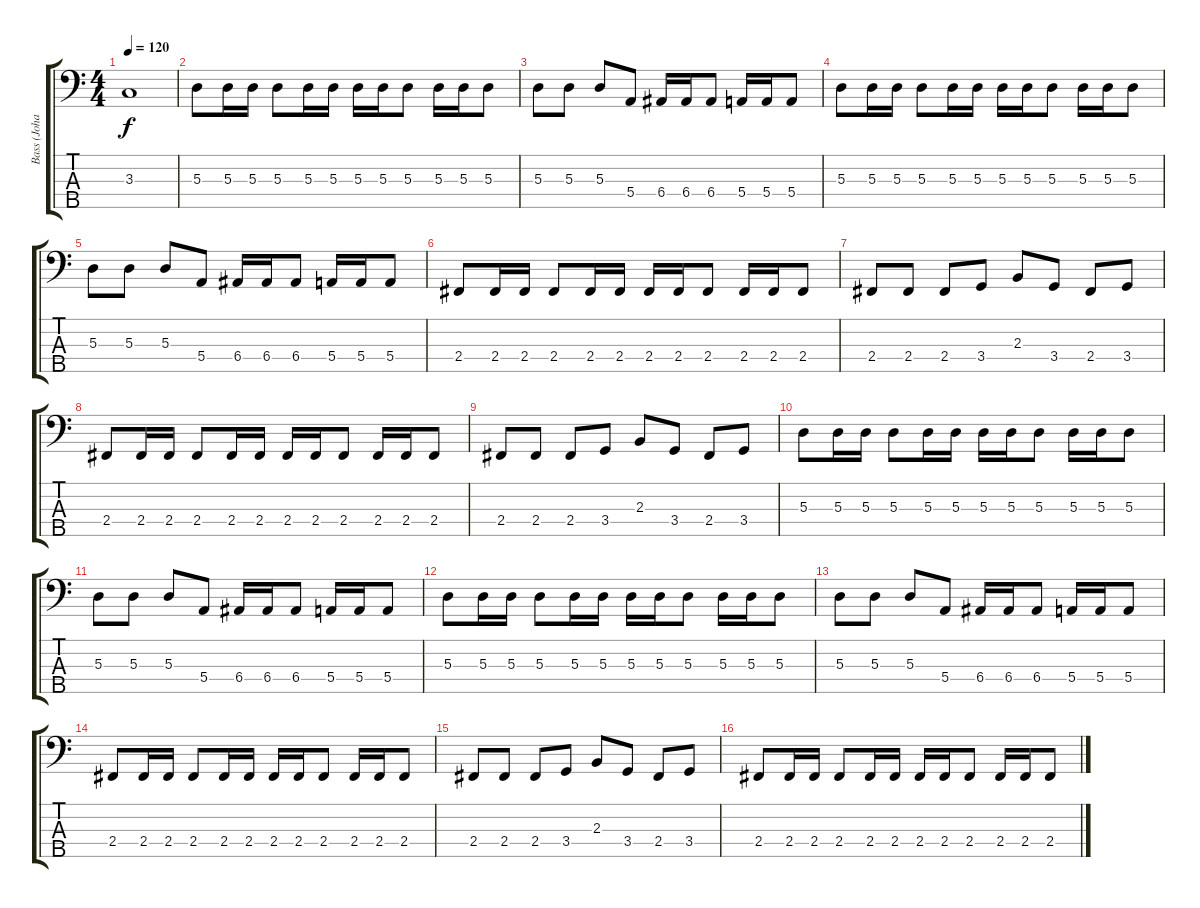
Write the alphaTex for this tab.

\track ("Bass (Johan Niemann)" "Bass (Joha") {instrument electricbassfinger}
\staff {score tabs}
\tuning (G2 D2 A1 E1 B0) {hide}
\ts (4 4)
\tempo 120
\clef f4
\ks c
3.3{t}.1{dy f} |
5.3.8 5.3.16 5.3.16 5.3.8 5.3.16 5.3.16 5.3.16 5.3.16 5.3.8 5.3.16 5.3.16 5.3.8 |
5.3.8 5.3.8 5.3.8 5.4.8 6.4.16 6.4.16 6.4.8 5.4.16 5.4.16 5.4.8 |
5.3.8 5.3.16 5.3.16 5.3.8 5.3.16 5.3.16 5.3.16 5.3.16 5.3.8 5.3.16 5.3.16 5.3.8 |
5.3.8 5.3.8 5.3.8 5.4.8 6.4.16 6.4.16 6.4.8 5.4.16 5.4.16 5.4.8 |
2.4.8 2.4.16 2.4.16 2.4.8 2.4.16 2.4.16 2.4.16 2.4.16 2.4.8 2.4.16 2.4.16 2.4.8 |
2.4.8 2.4.8 2.4.8 3.4.8 2.3.8 3.4.8 2.4.8 3.4.8 |
2.4.8 2.4.16 2.4.16 2.4.8 2.4.16 2.4.16 2.4.16 2.4.16 2.4.8 2.4.16 2.4.16 2.4.8 |
2.4.8 2.4.8 2.4.8 3.4.8 2.3.8 3.4.8 2.4.8 3.4.8 |
5.3.8 5.3.16 5.3.16 5.3.8 5.3.16 5.3.16 5.3.16 5.3.16 5.3.8 5.3.16 5.3.16 5.3.8 |
5.3.8 5.3.8 5.3.8 5.4.8 6.4.16 6.4.16 6.4.8 5.4.16 5.4.16 5.4.8 |
5.3.8 5.3.16 5.3.16 5.3.8 5.3.16 5.3.16 5.3.16 5.3.16 5.3.8 5.3.16 5.3.16 5.3.8 |
5.3.8 5.3.8 5.3.8 5.4.8 6.4.16 6.4.16 6.4.8 5.4.16 5.4.16 5.4.8 |
2.4.8 2.4.16 2.4.16 2.4.8 2.4.16 2.4.16 2.4.16 2.4.16 2.4.8 2.4.16 2.4.16 2.4.8 |
2.4.8 2.4.8 2.4.8 3.4.8 2.3.8 3.4.8 2.4.8 3.4.8 |
2.4.8 2.4.16 2.4.16 2.4.8 2.4.16 2.4.16 2.4.16 2.4.16 2.4.8 2.4.16 2.4.16 2.4.8
